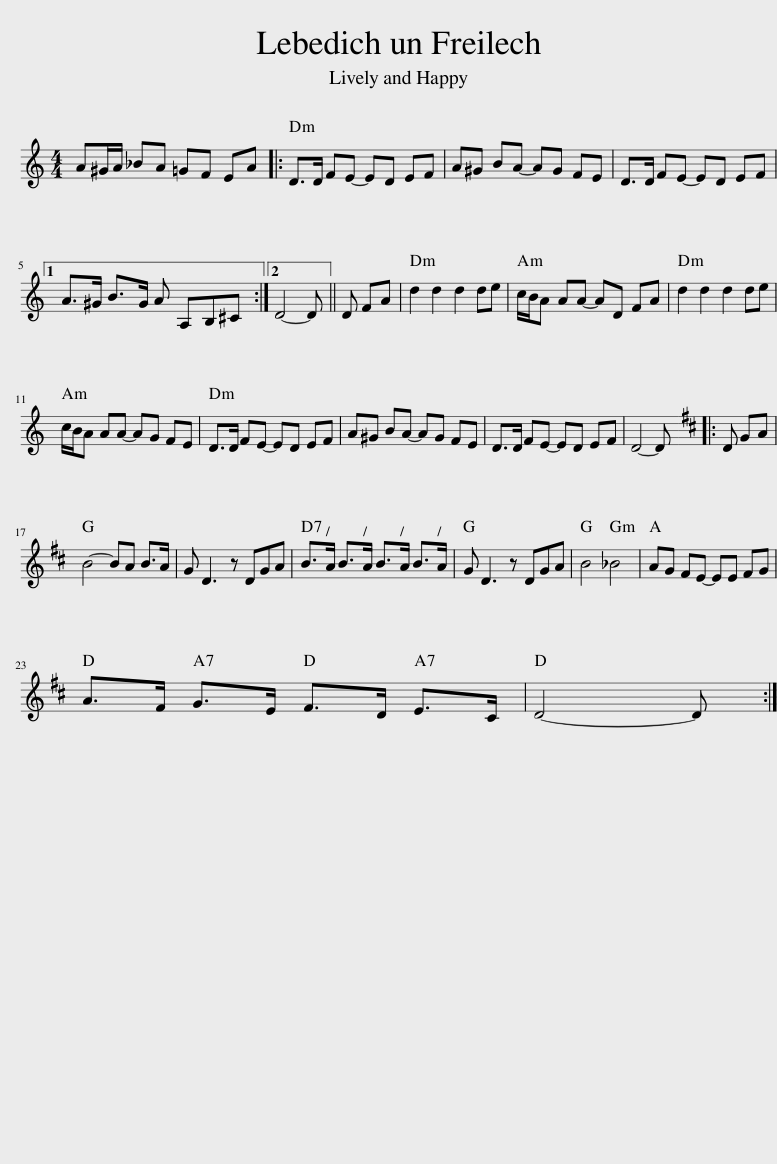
X:1
L:1/8
M:4/4
I:linebreak $
K:C
V:1 treble
V:1
 A^G/A/ _BA =GF EA |: D>D FE- ED EF | A^G BA- AG FE | D>D FE- ED EF |1$ A>^G B>G A A,B,^C :|2 %5
 D4- D || D FA | d2 d2 d2 de | c/B/A AA- AD FA | d2 d2 d2 de |$ %10
 c/B/A AA- AG FE | D>D FE- ED EF | A^G BA- AG FE | D>D FE- ED EF | D4- D |: %15
[K:D] D GA |$ B4- BA B>A | G D3 z DGA | B>A B>A B>A B>A | G D3 z DGA | %20
 B4 _B4 | AG FE- EE FG |$ A>F G>E F>D E>C | D4- D :| %24
